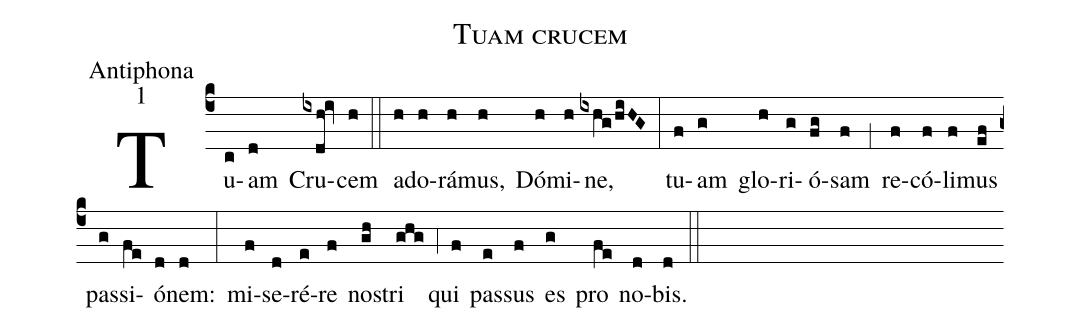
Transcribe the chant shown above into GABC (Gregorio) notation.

name:Tuam crucem;
office-part:Antiphona;
mode:1;
%%
(c4) Tu(c)am(d) Cru(ixdh!iv)cem(h) (::)
a(h)do(h)rá(h)mus,(h) Dó(h)mi(h)ne,(ixhg/hiHG) (:)
tu(f)am(g) glo(h)ri(g)ó(fg)sam(f) (,1) re(f)có(f)li(f)mus(ef) pas(g)si(fe)ó(d)nem:(d) (:)
mi(f)se(d)ré(e)re(f) no(gh)stri(ghg) (,4) qui(f) pas(e)sus(f) es(g) pro(fe) no(d)bis.(d) (::)
